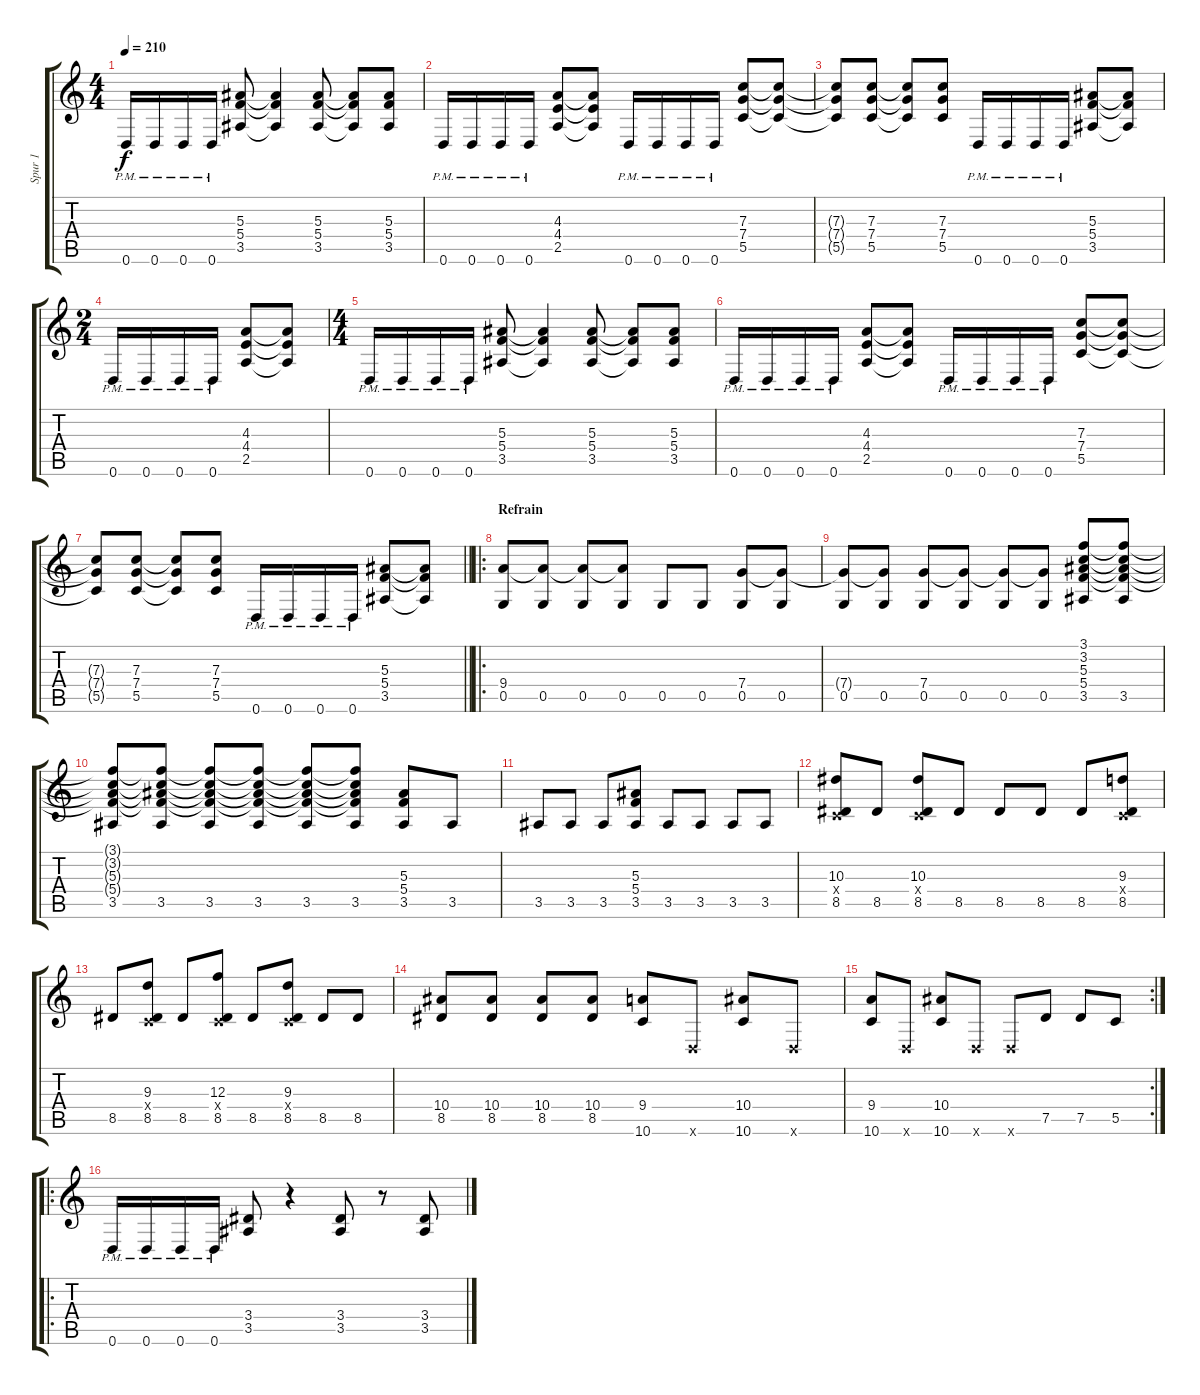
\track ("Spur 1" "Spur 1") {instrument distortionguitar}
\staff {score tabs}
\tuning (D4 A3 F3 C3 G2 D2) {hide}
\ts (4 4)
\tempo 210
\clef g2
\ks c
0.6{pm}.16{dy f} 0.6{pm}.16 0.6{pm}.16 0.6{pm}.16 (5.3 5.4 3.5).8 (5.3{t} 5.4{t} 3.5{t}).4 (5.3 5.4 3.5).8 (5.3{t} 5.4{t} 3.5{t}).8 (5.3 5.4 3.5).8 |
0.6{pm}.16 0.6{pm}.16 0.6{pm}.16 0.6{pm}.16 (4.3 4.4 2.5).8 (4.3{t} 4.4{t} 2.5{t}).8 0.6{pm}.16 0.6{pm}.16 0.6{pm}.16 0.6{pm}.16 (7.3 7.4 5.5).8 (7.3{t} 7.4{t} 5.5{t}).8 |
(7.3{t} 7.4{t} 5.5{t}).8 (7.3 7.4 5.5).8 (7.3{t} 7.4{t} 5.5{t}).8 (7.3 7.4 5.5).8 0.6{pm}.16 0.6{pm}.16 0.6{pm}.16 0.6{pm}.16 (5.3 5.4 3.5).8 (5.3{t} 5.4{t} 3.5{t}).8 |
\ts (2 4)
0.6{pm}.16 0.6{pm}.16 0.6{pm}.16 0.6{pm}.16 (4.3 4.4 2.5).8 (4.3{t} 4.4{t} 2.5{t}).8 |
\ts (4 4)
0.6{pm}.16 0.6{pm}.16 0.6{pm}.16 0.6{pm}.16 (5.3 5.4 3.5).8 (5.3{t} 5.4{t} 3.5{t}).4 (5.3 5.4 3.5).8 (5.3{t} 5.4{t} 3.5{t}).8 (5.3 5.4 3.5).8 |
0.6{pm}.16 0.6{pm}.16 0.6{pm}.16 0.6{pm}.16 (4.3 4.4 2.5).8 (4.3{t} 4.4{t} 2.5{t}).8 0.6{pm}.16 0.6{pm}.16 0.6{pm}.16 0.6{pm}.16 (7.3 7.4 5.5).8 (7.3{t} 7.4{t} 5.5{t}).8 |
\barLineRight lightlight
(7.3{t} 7.4{t} 5.5{t}).8 (7.3 7.4 5.5).8 (7.3{t} 7.4{t} 5.5{t}).8 (7.3 7.4 5.5).8 0.6{pm}.16 0.6{pm}.16 0.6{pm}.16 0.6{pm}.16 (5.3 5.4 3.5).8 (5.3{t} 5.4{t} 3.5{t}).8 |
\ro
\section ("" "Refrain")
(9.4 0.5).8{balance 8} (9.4{t} 0.5).8 (9.4{t} 0.5).8 (9.4{t} 0.5).8 0.5.8 0.5.8 (7.4 0.5).8 (7.4{t} 0.5).8 |
(7.4{t} 0.5).8 (7.4{t} 0.5).8 (7.4 0.5).8 (7.4{t} 0.5).8 (7.4{t} 0.5).8 (7.4{t} 0.5).8 (3.1 3.2 5.3 5.4 3.5).8 (3.1{t} 3.2{t} 5.3{t} 5.4{t} 3.5).8 |
(3.1{t} 3.2{t} 5.3{t} 5.4{t} 3.5).8 (3.1{t} 3.2{t} 5.3{t} 5.4{t} 3.5).8 (3.1{t} 3.2{t} 5.3{t} 5.4{t} 3.5).8 (3.1{t} 3.2{t} 5.3{t} 5.4{t} 3.5).8 (3.1{t} 3.2{t} 5.3{t} 5.4{t} 3.5).8 (3.1{t} 3.2{t} 5.3{t} 5.4{t} 3.5).8 (5.3 5.4 3.5).8 3.5.8 |
3.5.8 3.5.8 3.5.8 (5.3 5.4 3.5).8 3.5.8 3.5.8 3.5.8 3.5.8 |
(10.3 0.4{x} 8.5).8 8.5.8 (10.3 0.4{x} 8.5).8 8.5.8 8.5.8 8.5.8 8.5.8 (9.3 0.4{x} 8.5).8 |
8.5.8 (9.3 0.4{x} 8.5).8 8.5.8 (12.3 0.4{x} 8.5).8 8.5.8 (9.3 0.4{x} 8.5).8 8.5.8 8.5.8 |
(10.4 8.5).8 (10.4 8.5).8 (10.4 8.5).8 (10.4 8.5).8 (9.4 10.6).8 0.6{x}.8 (10.4 10.6).8 0.6{x}.8 |
\rc 2
(9.4 10.6).8 0.6{x}.8 (10.4 10.6).8 0.6{x}.8 0.6{x}.8 7.5.8 7.5.8 5.5.8 |
\ro
0.6{pm}.16{volume 16 balance 0} 0.6{pm}.16 0.6{pm}.16 0.6{pm}.16 (3.4 3.5).8 r.4 (3.4 3.5).8 r.8 (3.4 3.5).8
